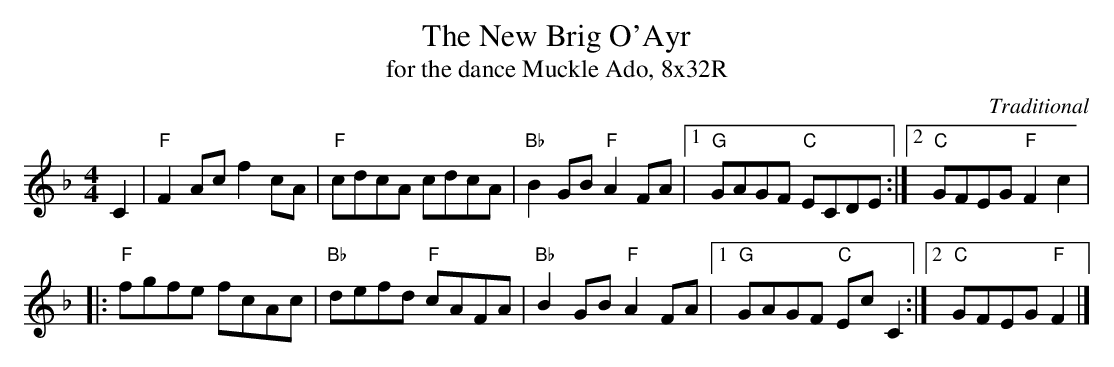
X:1
T:The New Brig O'Ayr
T:for the dance Muckle Ado, 8x32R
C:Traditional
M:4/4
L:1/8
K:F
C2|"F" F2 Ac f2 cA|"F"cdcA cdcA| "Bb" B2 GB "F" A2 FA| [1 "G" GAGF "C" ECDE :|[2 "C" GFEG "F" F2 c2 |
|: "F" fgfe fcAc |"Bb" defd "F" cAFA| "Bb" B2 GB "F"A2 FA| [1 "G"GAGF "C"Ec C2 :| [2 "C" GFEG "F" F2 |]
